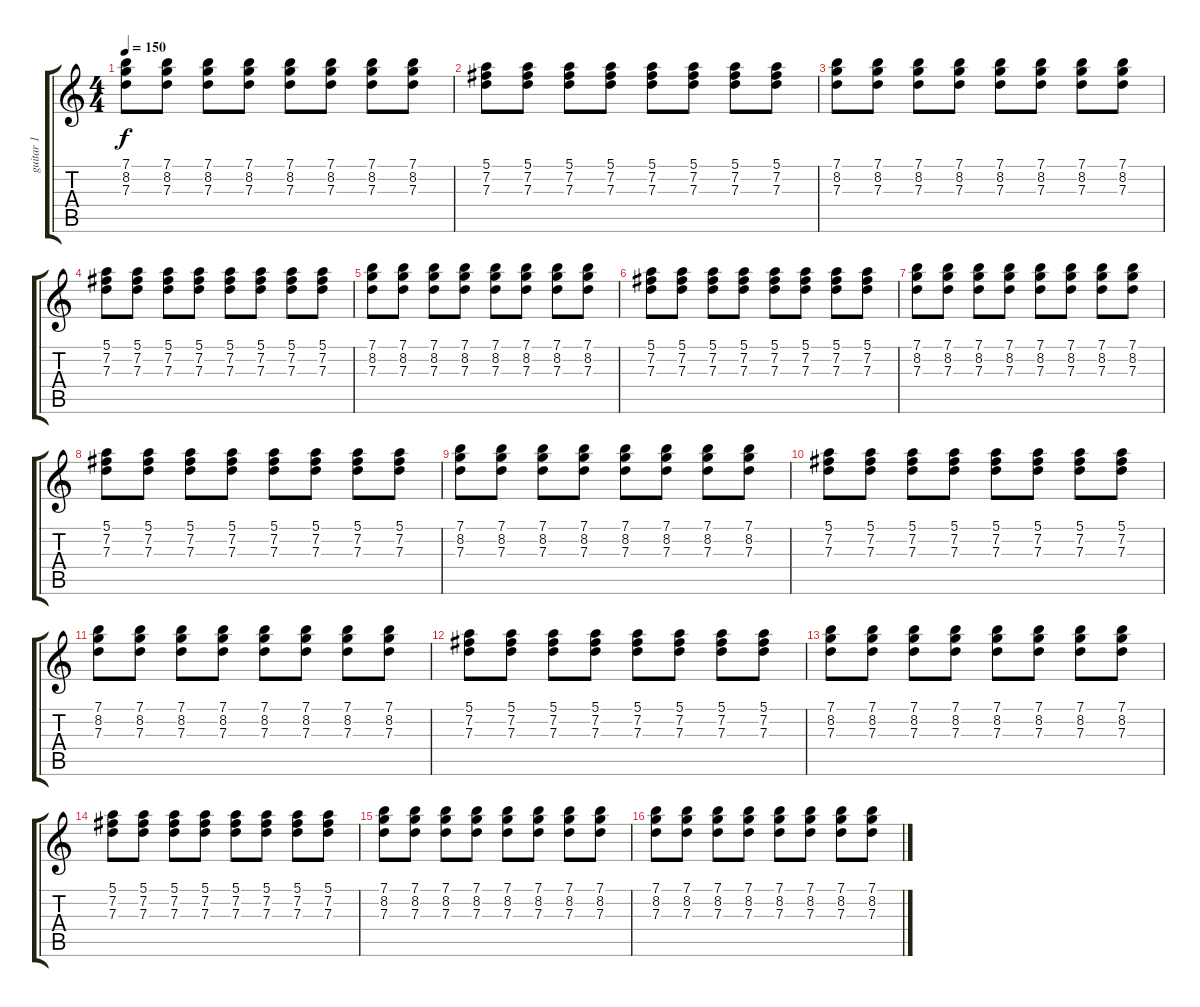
\track ("guitar 1" "guitar 1") {instrument electricguitarclean}
\staff {score tabs}
\tuning (E4 B3 G3 D3 A2 E2) {hide}
\ts (4 4)
\tempo 150
\clef g2
\ks c
(7.1 8.2 7.3).8{dy f} (7.1 8.2 7.3).8 (7.1 8.2 7.3).8 (7.1 8.2 7.3).8 (7.1 8.2 7.3).8 (7.1 8.2 7.3).8 (7.1 8.2 7.3).8 (7.1 8.2 7.3).8 |
(5.1 7.2 7.3).8 (5.1 7.2 7.3).8 (5.1 7.2 7.3).8 (5.1 7.2 7.3).8 (5.1 7.2 7.3).8 (5.1 7.2 7.3).8 (5.1 7.2 7.3).8 (5.1 7.2 7.3).8 |
(7.1 8.2 7.3).8 (7.1 8.2 7.3).8 (7.1 8.2 7.3).8 (7.1 8.2 7.3).8 (7.1 8.2 7.3).8 (7.1 8.2 7.3).8 (7.1 8.2 7.3).8 (7.1 8.2 7.3).8 |
(5.1 7.2 7.3).8 (5.1 7.2 7.3).8 (5.1 7.2 7.3).8 (5.1 7.2 7.3).8 (5.1 7.2 7.3).8 (5.1 7.2 7.3).8 (5.1 7.2 7.3).8 (5.1 7.2 7.3).8 |
(7.1 8.2 7.3).8 (7.1 8.2 7.3).8 (7.1 8.2 7.3).8 (7.1 8.2 7.3).8 (7.1 8.2 7.3).8 (7.1 8.2 7.3).8 (7.1 8.2 7.3).8 (7.1 8.2 7.3).8 |
(5.1 7.2 7.3).8 (5.1 7.2 7.3).8 (5.1 7.2 7.3).8 (5.1 7.2 7.3).8 (5.1 7.2 7.3).8 (5.1 7.2 7.3).8 (5.1 7.2 7.3).8 (5.1 7.2 7.3).8 |
(7.1 8.2 7.3).8 (7.1 8.2 7.3).8 (7.1 8.2 7.3).8 (7.1 8.2 7.3).8 (7.1 8.2 7.3).8 (7.1 8.2 7.3).8 (7.1 8.2 7.3).8 (7.1 8.2 7.3).8 |
(5.1 7.2 7.3).8 (5.1 7.2 7.3).8 (5.1 7.2 7.3).8 (5.1 7.2 7.3).8 (5.1 7.2 7.3).8 (5.1 7.2 7.3).8 (5.1 7.2 7.3).8 (5.1 7.2 7.3).8 |
(7.1 8.2 7.3).8 (7.1 8.2 7.3).8 (7.1 8.2 7.3).8 (7.1 8.2 7.3).8 (7.1 8.2 7.3).8 (7.1 8.2 7.3).8 (7.1 8.2 7.3).8 (7.1 8.2 7.3).8 |
(5.1 7.2 7.3).8 (5.1 7.2 7.3).8 (5.1 7.2 7.3).8 (5.1 7.2 7.3).8 (5.1 7.2 7.3).8 (5.1 7.2 7.3).8 (5.1 7.2 7.3).8 (5.1 7.2 7.3).8 |
(7.1 8.2 7.3).8 (7.1 8.2 7.3).8 (7.1 8.2 7.3).8 (7.1 8.2 7.3).8 (7.1 8.2 7.3).8 (7.1 8.2 7.3).8 (7.1 8.2 7.3).8 (7.1 8.2 7.3).8 |
(5.1 7.2 7.3).8 (5.1 7.2 7.3).8 (5.1 7.2 7.3).8 (5.1 7.2 7.3).8 (5.1 7.2 7.3).8 (5.1 7.2 7.3).8 (5.1 7.2 7.3).8 (5.1 7.2 7.3).8 |
(7.1 8.2 7.3).8 (7.1 8.2 7.3).8 (7.1 8.2 7.3).8 (7.1 8.2 7.3).8 (7.1 8.2 7.3).8 (7.1 8.2 7.3).8 (7.1 8.2 7.3).8 (7.1 8.2 7.3).8 |
(5.1 7.2 7.3).8 (5.1 7.2 7.3).8 (5.1 7.2 7.3).8 (5.1 7.2 7.3).8 (5.1 7.2 7.3).8 (5.1 7.2 7.3).8 (5.1 7.2 7.3).8 (5.1 7.2 7.3).8 |
(7.1 8.2 7.3).8 (7.1 8.2 7.3).8 (7.1 8.2 7.3).8 (7.1 8.2 7.3).8 (7.1 8.2 7.3).8 (7.1 8.2 7.3).8 (7.1 8.2 7.3).8 (7.1 8.2 7.3).8 |
(7.1 8.2 7.3).8 (7.1 8.2 7.3).8 (7.1 8.2 7.3).8 (7.1 8.2 7.3).8 (7.1 8.2 7.3).8 (7.1 8.2 7.3).8 (7.1 8.2 7.3).8 (7.1 8.2 7.3).8
